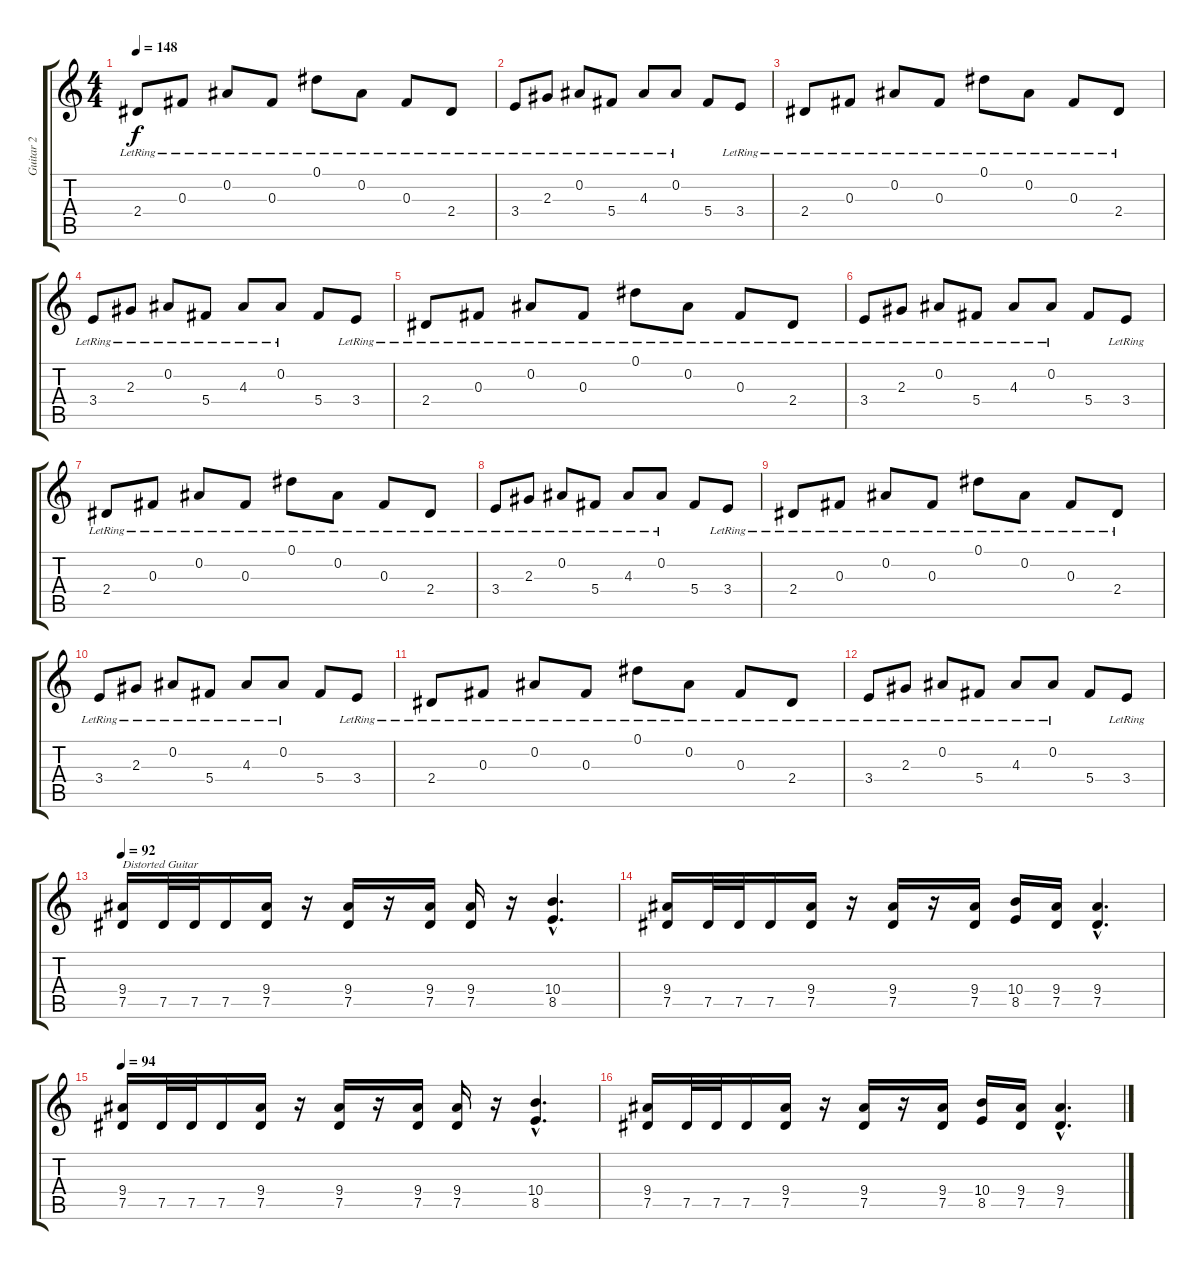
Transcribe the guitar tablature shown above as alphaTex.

\track ("Guitar 2" "Guitar 2") {instrument distortionguitar}
\staff {score tabs}
\tuning (Eb4 Bb3 Gb3 Db3 Ab2 Eb2) {hide}
\ts (4 4)
\tempo 148
\clef g2
\ks c
2.4{lr}.8{dy f} 0.3{lr}.8 0.2{lr}.8 0.3{lr}.8 0.1{lr}.8 0.2{lr}.8 0.3{lr}.8 2.4{lr}.8 |
3.4{lr}.8 2.3{lr}.8 0.2{lr}.8 5.4{lr}.8 4.3{lr}.8 0.2{lr}.8 5.4.8 3.4{lr}.8 |
2.4{lr}.8 0.3{lr}.8 0.2{lr}.8 0.3{lr}.8 0.1{lr}.8 0.2{lr}.8 0.3{lr}.8 2.4{lr}.8 |
3.4{lr}.8 2.3{lr}.8 0.2{lr}.8 5.4{lr}.8 4.3{lr}.8 0.2{lr}.8 5.4.8 3.4{lr}.8 |
2.4{lr}.8 0.3{lr}.8 0.2{lr}.8 0.3{lr}.8 0.1{lr}.8 0.2{lr}.8 0.3{lr}.8 2.4{lr}.8 |
3.4{lr}.8 2.3{lr}.8 0.2{lr}.8 5.4{lr}.8 4.3{lr}.8 0.2{lr}.8 5.4.8 3.4{lr}.8 |
2.4{lr}.8 0.3{lr}.8 0.2{lr}.8 0.3{lr}.8 0.1{lr}.8 0.2{lr}.8 0.3{lr}.8 2.4{lr}.8 |
3.4{lr}.8 2.3{lr}.8 0.2{lr}.8 5.4{lr}.8 4.3{lr}.8 0.2{lr}.8 5.4.8 3.4{lr}.8 |
2.4{lr}.8 0.3{lr}.8 0.2{lr}.8 0.3{lr}.8 0.1{lr}.8 0.2{lr}.8 0.3{lr}.8 2.4{lr}.8 |
3.4{lr}.8 2.3{lr}.8 0.2{lr}.8 5.4{lr}.8 4.3{lr}.8 0.2{lr}.8 5.4.8 3.4{lr}.8 |
2.4{lr}.8 0.3{lr}.8 0.2{lr}.8 0.3{lr}.8 0.1{lr}.8 0.2{lr}.8 0.3{lr}.8 2.4{lr}.8 |
3.4{lr}.8 2.3{lr}.8 0.2{lr}.8 5.4{lr}.8 4.3{lr}.8 0.2{lr}.8 5.4.8 3.4{lr}.8 |
\tempo 92
(9.4 7.5).16{txt "Distorted Guitar" instrument distortionguitar} 7.5.32 7.5.32 7.5.16 (9.4 7.5).16 r.16 (9.4 7.5).16 r.16 (9.4 7.5).16 (9.4 7.5).16 r.16 (10.4{hac} 8.5{hac}).4{d} |
(9.4 7.5).16 7.5.32 7.5.32 7.5.16 (9.4 7.5).16 r.16 (9.4 7.5).16 r.16 (9.4 7.5).16 (10.4 8.5).16 (9.4 7.5).16 (9.4{hac} 7.5{hac}).4{d} |
\tempo 94
(9.4 7.5).16 7.5.32 7.5.32 7.5.16 (9.4 7.5).16 r.16 (9.4 7.5).16 r.16 (9.4 7.5).16 (9.4 7.5).16 r.16 (10.4{hac} 8.5{hac}).4{d} |
(9.4 7.5).16 7.5.32 7.5.32 7.5.16 (9.4 7.5).16 r.16 (9.4 7.5).16 r.16 (9.4 7.5).16 (10.4 8.5).16 (9.4 7.5).16 (9.4{hac} 7.5{hac}).4{d}
